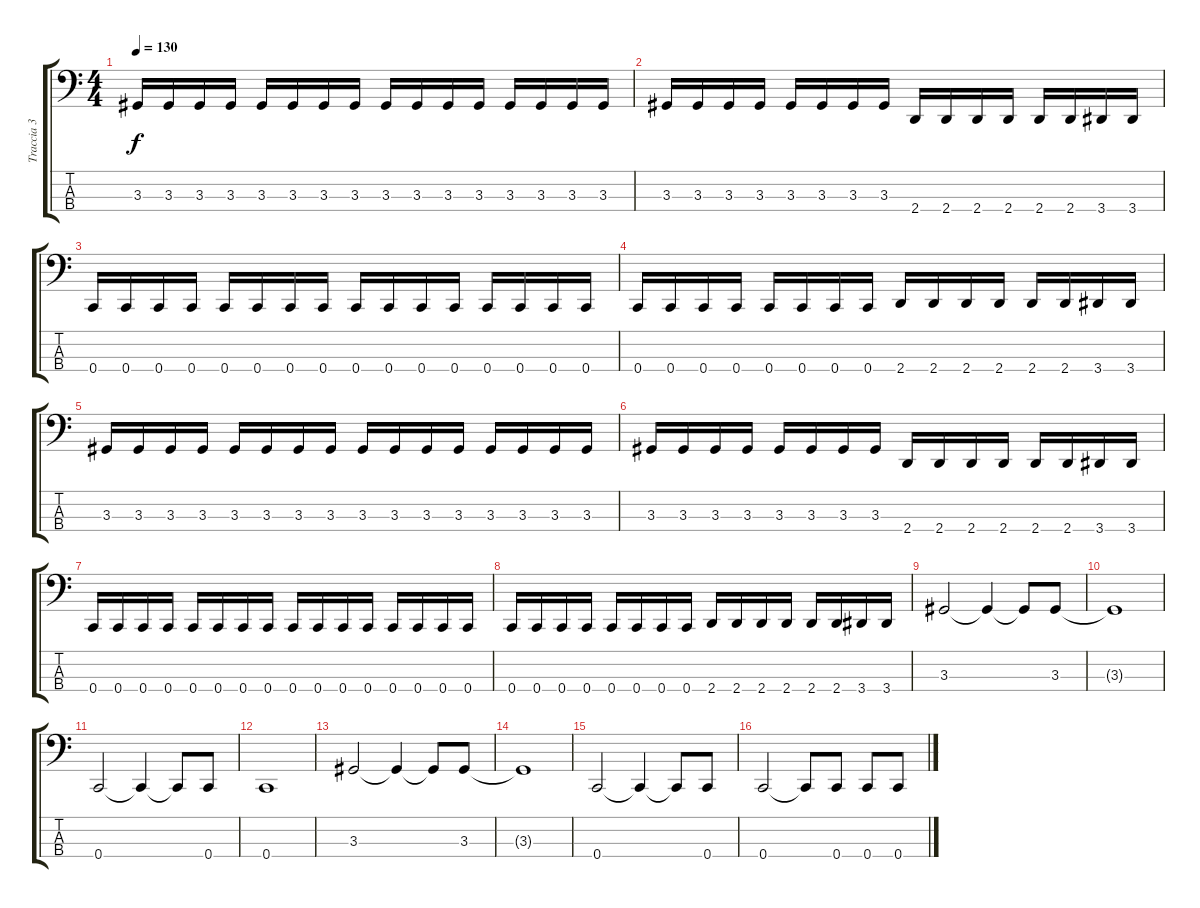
\track ("Traccia 3" "Traccia 3") {instrument electricbassfinger}
\staff {score tabs}
\tuning (Eb2 Bb1 F1 C1) {hide}
\ts (4 4)
\tempo 130
\clef f4
\ks c
3.3.16{dy f} 3.3.16 3.3.16 3.3.16 3.3.16 3.3.16 3.3.16 3.3.16 3.3.16 3.3.16 3.3.16 3.3.16 3.3.16 3.3.16 3.3.16 3.3.16 |
3.3.16 3.3.16 3.3.16 3.3.16 3.3.16 3.3.16 3.3.16 3.3.16 2.4.16 2.4.16 2.4.16 2.4.16 2.4.16 2.4.16 3.4.16 3.4.16 |
0.4.16 0.4.16 0.4.16 0.4.16 0.4.16 0.4.16 0.4.16 0.4.16 0.4.16 0.4.16 0.4.16 0.4.16 0.4.16 0.4.16 0.4.16 0.4.16 |
0.4.16 0.4.16 0.4.16 0.4.16 0.4.16 0.4.16 0.4.16 0.4.16 2.4.16 2.4.16 2.4.16 2.4.16 2.4.16 2.4.16 3.4.16 3.4.16 |
3.3.16 3.3.16 3.3.16 3.3.16 3.3.16 3.3.16 3.3.16 3.3.16 3.3.16 3.3.16 3.3.16 3.3.16 3.3.16 3.3.16 3.3.16 3.3.16 |
3.3.16 3.3.16 3.3.16 3.3.16 3.3.16 3.3.16 3.3.16 3.3.16 2.4.16 2.4.16 2.4.16 2.4.16 2.4.16 2.4.16 3.4.16 3.4.16 |
0.4.16 0.4.16 0.4.16 0.4.16 0.4.16 0.4.16 0.4.16 0.4.16 0.4.16 0.4.16 0.4.16 0.4.16 0.4.16 0.4.16 0.4.16 0.4.16 |
0.4.16 0.4.16 0.4.16 0.4.16 0.4.16 0.4.16 0.4.16 0.4.16 2.4.16 2.4.16 2.4.16 2.4.16 2.4.16 2.4.16 3.4.16 3.4.16 |
3.3.2 3.3{t}.4 3.3{t}.8 3.3.8 |
3.3{t}.1 |
0.4.2 0.4{t}.4 0.4{t}.8 0.4.8 |
0.4.1 |
3.3.2 3.3{t}.4 3.3{t}.8 3.3.8 |
3.3{t}.1 |
0.4.2 0.4{t}.4 0.4{t}.8 0.4.8 |
0.4.2 0.4{t}.8 0.4.8 0.4.8 0.4.8
